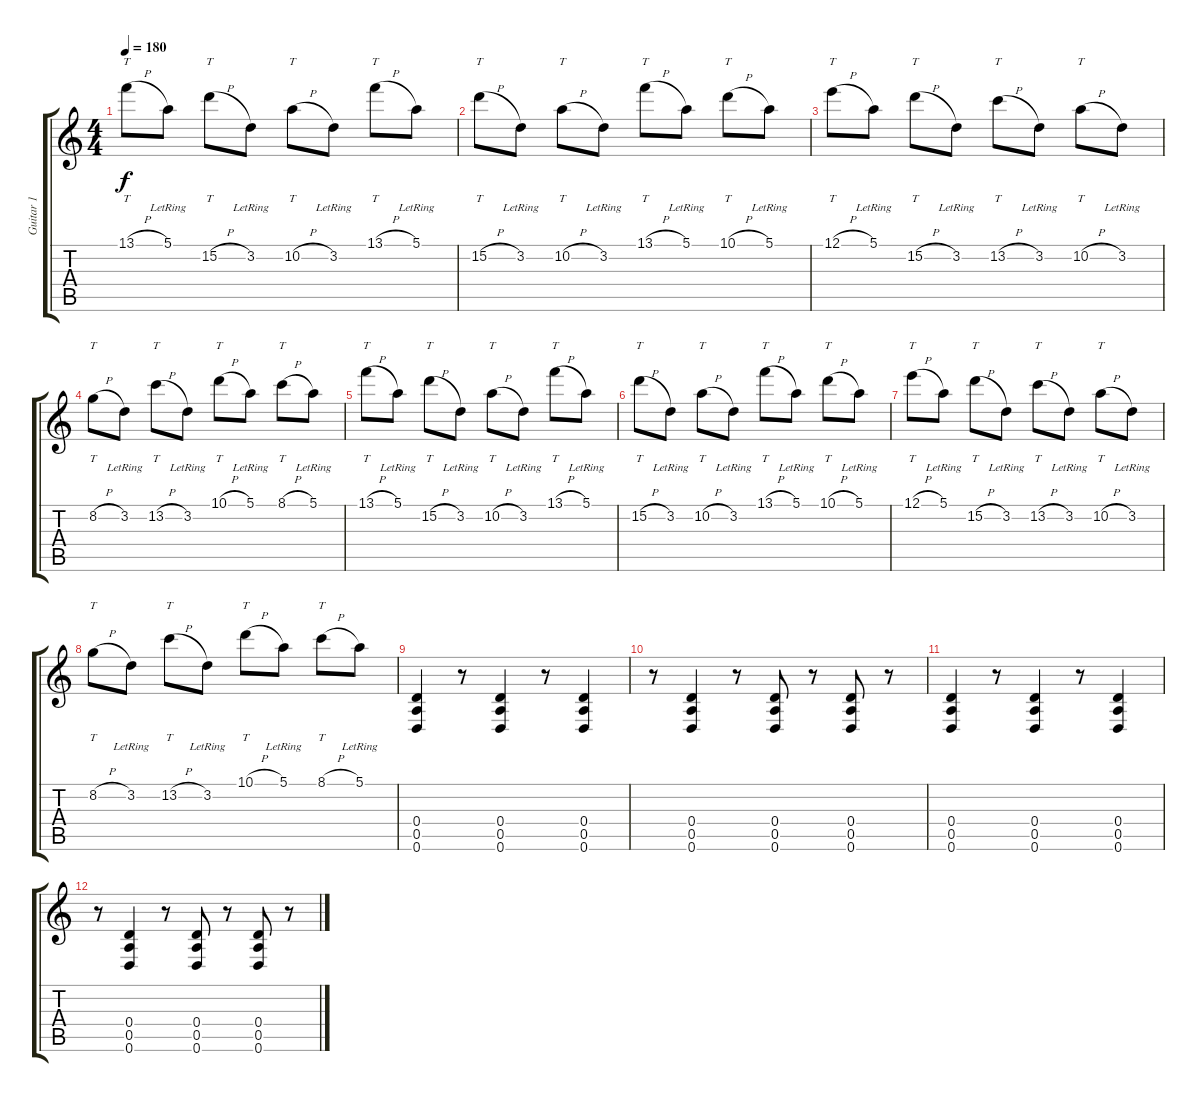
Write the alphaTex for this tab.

\track ("Guitar 1" "Guitar 1") {instrument distortionguitar}
\staff {score tabs}
\tuning (E4 B3 G3 D3 A2 D2) {hide}
\ts (4 4)
\tempo 180
\clef g2
\ks c
13.1{h}.8{tt dy f} 5.1{lr}.8 15.2{h}.8{tt} 3.2{lr}.8 10.2{h}.8{tt} 3.2{lr}.8 13.1{h}.8{tt} 5.1{lr}.8 |
15.2{h}.8{tt} 3.2{lr}.8 10.2{h}.8{tt} 3.2{lr}.8 13.1{h}.8{tt} 5.1{lr}.8 10.1{h}.8{tt} 5.1{lr}.8 |
12.1{h}.8{tt} 5.1{lr}.8 15.2{h}.8{tt} 3.2{lr}.8 13.2{h}.8{tt} 3.2{lr}.8 10.2{h}.8{tt} 3.2{lr}.8 |
8.2{h}.8{tt} 3.2{lr}.8 13.2{h}.8{tt} 3.2{lr}.8 10.1{h}.8{tt} 5.1{lr}.8 8.1{h}.8{tt} 5.1{lr}.8 |
13.1{h}.8{tt} 5.1{lr}.8 15.2{h}.8{tt} 3.2{lr}.8 10.2{h}.8{tt} 3.2{lr}.8 13.1{h}.8{tt} 5.1{lr}.8 |
15.2{h}.8{tt} 3.2{lr}.8 10.2{h}.8{tt} 3.2{lr}.8 13.1{h}.8{tt} 5.1{lr}.8 10.1{h}.8{tt} 5.1{lr}.8 |
12.1{h}.8{tt} 5.1{lr}.8 15.2{h}.8{tt} 3.2{lr}.8 13.2{h}.8{tt} 3.2{lr}.8 10.2{h}.8{tt} 3.2{lr}.8 |
8.2{h}.8{tt} 3.2{lr}.8 13.2{h}.8{tt} 3.2{lr}.8 10.1{h}.8{tt} 5.1{lr}.8 8.1{h}.8{tt} 5.1{lr}.8 |
(0.4 0.5 0.6).4 r.8 (0.4 0.5 0.6).4 r.8 (0.4 0.5 0.6).4 |
r.8 (0.4 0.5 0.6).4 r.8 (0.4 0.5 0.6).8 r.8 (0.4 0.5 0.6).8 r.8 |
(0.4 0.5 0.6).4 r.8 (0.4 0.5 0.6).4 r.8 (0.4 0.5 0.6).4 |
r.8 (0.4 0.5 0.6).4 r.8 (0.4 0.5 0.6).8 r.8 (0.4 0.5 0.6).8 r.8
